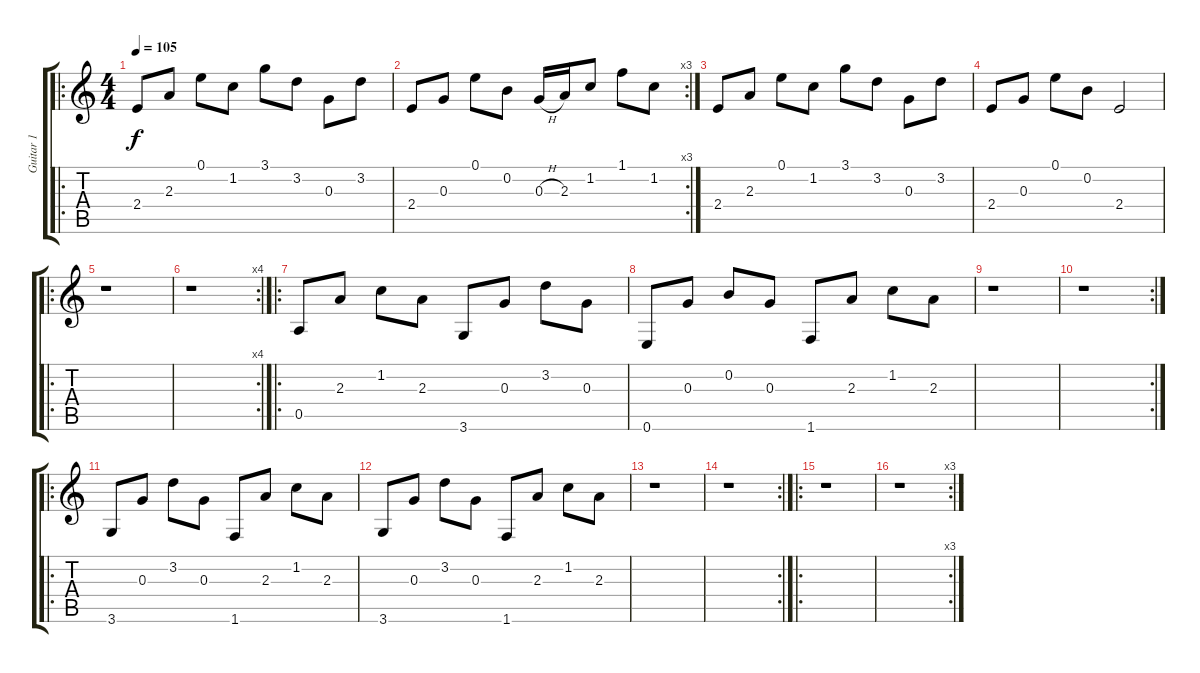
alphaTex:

\track ("Guitar 1" "Guitar 1") {instrument electricguitarclean}
\staff {score tabs}
\tuning (E4 B3 G3 D3 A2 E2) {hide}
\ro
\ts (4 4)
\tempo 105
\clef g2
\ks c
2.4.8{dy f instrument electricguitarclean} 2.3.8 0.1.8 1.2.8 3.1.8 3.2.8 0.3.8 3.2.8 |
\rc 3
2.4.8 0.3.8 0.1.8 0.2.8 0.3{h}.16 2.3.16 1.2.8 1.1.8 1.2.8 |
2.4.8 2.3.8 0.1.8 1.2.8 3.1.8 3.2.8 0.3.8 3.2.8 |
2.4.8 0.3.8 0.1.8 0.2.8 2.4.2 |
\ro
r.1 |
\rc 4
r.1 |
\ro
0.5.8 2.3.8 1.2.8 2.3.8 3.6.8 0.3.8 3.2.8 0.3.8 |
0.6.8 0.3.8 0.2.8 0.3.8 1.6.8 2.3.8 1.2.8 2.3.8 |
r.1 |
\rc 2
r.1 |
\ro
3.6.8 0.3.8 3.2.8 0.3.8 1.6.8 2.3.8 1.2.8 2.3.8 |
3.6.8 0.3.8 3.2.8 0.3.8 1.6.8 2.3.8 1.2.8 2.3.8 |
r.1 |
\rc 2
r.1 |
\ro
r.1 |
\rc 3
r.1
